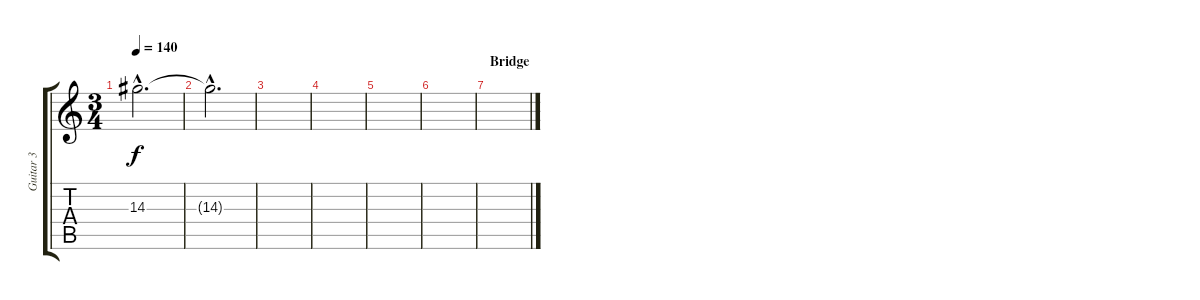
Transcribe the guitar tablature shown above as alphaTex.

\track ("Guitar 3" "Guitar 3") {instrument overdrivenguitar}
\staff {score tabs}
\tuning (Eb4 Bb3 Gb3 Db3 Ab2 Eb2) {hide}
\ts (3 4)
\tempo 140
\clef g2
\ks c
14.3{hac t}.2{d dy f} |
14.3{hac t}.2{d volume 0} |
|
|
|
|
\section ("" "Bridge")
